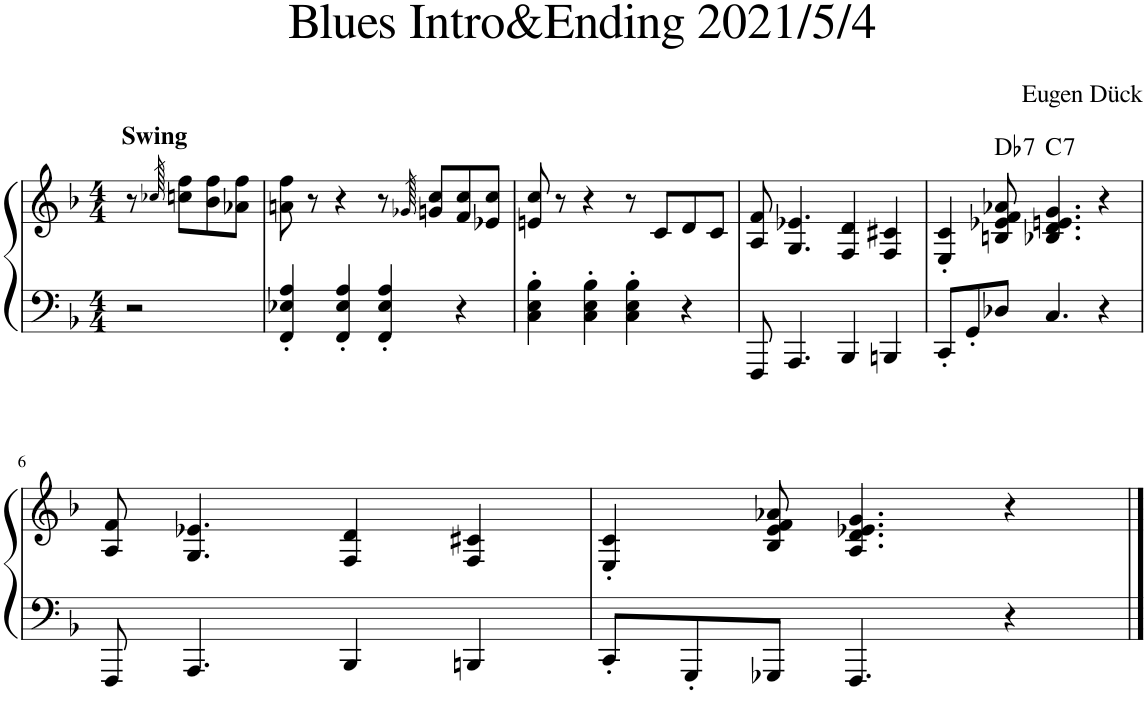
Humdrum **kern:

**kern	**kern	**harte
*part1	*part1	*part1
*staff2	*staff1	*
*I"Piano	*	*
*I'Pno.	*	*
*clefF4	*clefG2	*
*k[b-]	*k[b-]	*
*M4/4	*M4/4	*
=1	=1	=1
!	!LO:TX:a:B:t=Swing	!
2r	8r	.
.	128qcc-X/	.
.	8ccn\ 8ff\L	.
.	8b-\ 8ff\	.
.	8a-X\ 8ff\J	.
=2	=2	=2
4FF/' 4E-X/' 4A/'	8an\ 8ff\	.
.	8r	.
4FF/' 4E-/' 4A/'	4r	.
4FF/' 4E-/' 4A/'	8r	.
.	128qg-X/	.
.	8gn/ 8cc/L	.
4r	8f/ 8cc/	.
.	8e-X/ 8cc/J	.
=3	=3	=3
4C\' 4E\' 4B-\'	8en/ 8cc/	.
.	8r	.
4C\' 4E\' 4B-\'	4r	.
4C\' 4E\' 4B-\'	8r	.
.	8c/L	.
4r	8d/	.
.	8c/J	.
=4	=4	=4
8FFF/	8A/ 8f/	.
4.AAA/	4.G/ 4.e-X/	.
4BBB-/	4F/ 4d/	.
4BBBn/	4F/ 4c#X/	.
=5	=5	=5
8CC'/L	4E/' 4c/'	.
8GG'/	.	.
!	!	!LO:H:kt=7
8D-X/J	8Bn/ 8e-X/ 8f/ 8a-X/	Db:7
!	!	!LO:H:kt=7
4.C/	4.B-X/ 4.d/ 4.en/ 4.g/	C:7
4r	4r	.
!!LO:LB:g=z
=6	=6	=6
8FFF/	8A/ 8f/	.
4.AAA/	4.G/ 4.e-X/	.
4BBB-/	4F/ 4d/	.
4BBBn/	4F/ 4c#X/	.
=7	=7	=7
8CC'/L	4E/' 4c/'	.
8GGG'/	.	.
8GGG-X/J	8B-/ 8e/ 8f/ 8a-X/	.
4.FFF/	4.A/ 4.d/ 4.e-X/ 4.g/	.
4r	4r	.
==	==	==
*-	*-	*-
